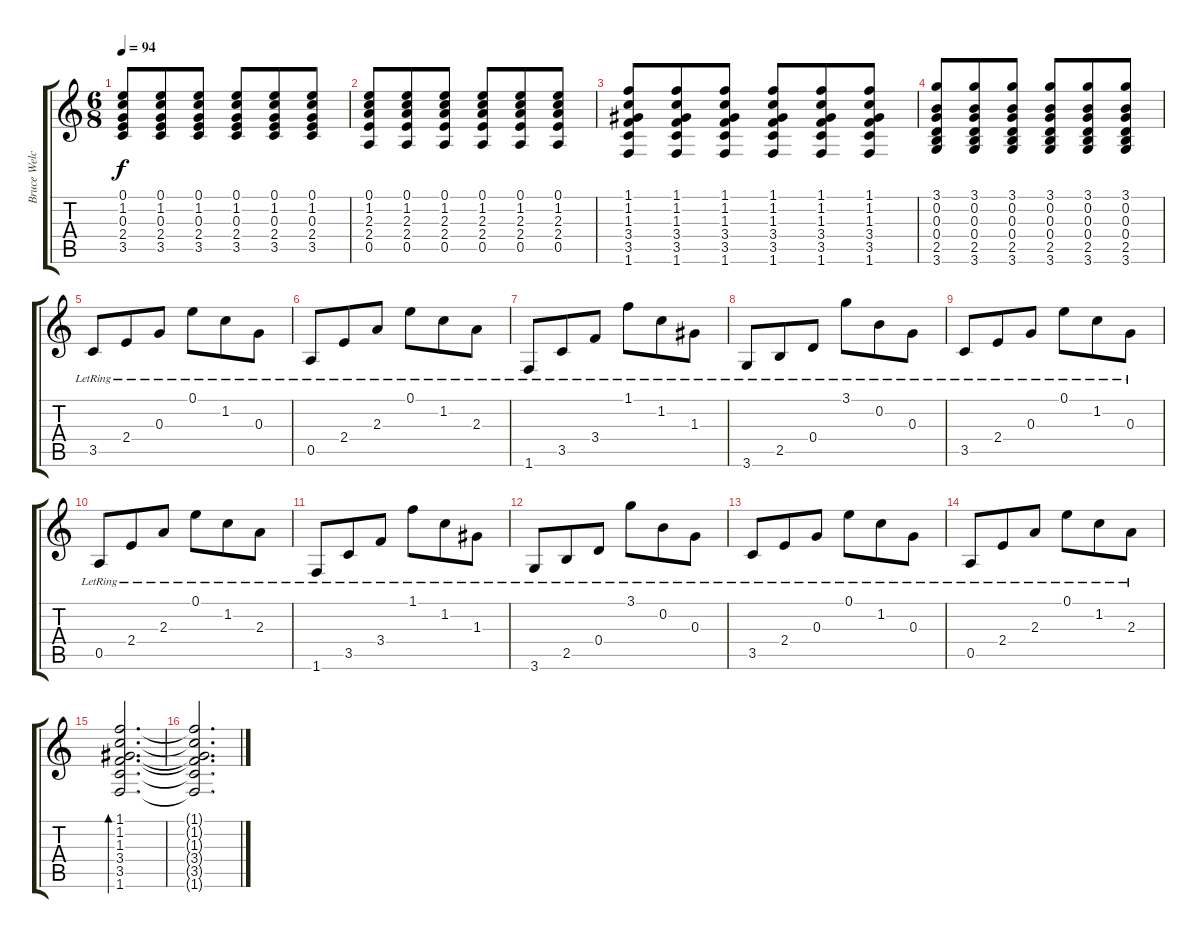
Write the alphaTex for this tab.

\track ("Bruce Welch (rhythm guitar)" "Bruce Welc") {instrument acousticguitarnylon}
\staff {score tabs}
\tuning (E4 B3 G3 D3 A2 E2) {hide}
\ts (6 8)
\tempo 94
\clef g2
\ks c
(0.1 1.2 0.3 2.4 3.5).8{dy f} (0.1 1.2 0.3 2.4 3.5).8 (0.1 1.2 0.3 2.4 3.5).8 (0.1 1.2 0.3 2.4 3.5).8 (0.1 1.2 0.3 2.4 3.5).8 (0.1 1.2 0.3 2.4 3.5).8 |
(0.1 1.2 2.3 2.4 0.5).8 (0.1 1.2 2.3 2.4 0.5).8 (0.1 1.2 2.3 2.4 0.5).8 (0.1 1.2 2.3 2.4 0.5).8 (0.1 1.2 2.3 2.4 0.5).8 (0.1 1.2 2.3 2.4 0.5).8 |
(1.1 1.2 1.3 3.4 3.5 1.6).8 (1.1 1.2 1.3 3.4 3.5 1.6).8 (1.1 1.2 1.3 3.4 3.5 1.6).8 (1.1 1.2 1.3 3.4 3.5 1.6).8 (1.1 1.2 1.3 3.4 3.5 1.6).8 (1.1 1.2 1.3 3.4 3.5 1.6).8 |
(3.1 0.2 0.3 0.4 2.5 3.6).8 (3.1 0.2 0.3 0.4 2.5 3.6).8 (3.1 0.2 0.3 0.4 2.5 3.6).8 (3.1 0.2 0.3 0.4 2.5 3.6).8 (3.1 0.2 0.3 0.4 2.5 3.6).8 (3.1 0.2 0.3 0.4 2.5 3.6).8 |
3.5{lr}.8{volume 10} 2.4{lr}.8 0.3{lr}.8 0.1{lr}.8 1.2{lr}.8 0.3{lr}.8 |
0.5{lr}.8 2.4{lr}.8 2.3{lr}.8 0.1{lr}.8 1.2{lr}.8 2.3{lr}.8 |
1.6{lr}.8 3.5{lr}.8 3.4{lr}.8 1.1{lr}.8 1.2{lr}.8 1.3{lr}.8 |
3.6{lr}.8 2.5{lr}.8 0.4{lr}.8 3.1{lr}.8 0.2{lr}.8 0.3{lr}.8 |
3.5{lr}.8 2.4{lr}.8 0.3{lr}.8 0.1{lr}.8 1.2{lr}.8 0.3{lr}.8 |
0.5{lr}.8 2.4{lr}.8 2.3{lr}.8 0.1{lr}.8 1.2{lr}.8 2.3{lr}.8 |
1.6{lr}.8 3.5{lr}.8 3.4{lr}.8 1.1{lr}.8 1.2{lr}.8 1.3{lr}.8 |
3.6{lr}.8 2.5{lr}.8 0.4{lr}.8 3.1{lr}.8 0.2{lr}.8 0.3{lr}.8 |
3.5{lr}.8 2.4{lr}.8 0.3{lr}.8 0.1{lr}.8 1.2{lr}.8 0.3{lr}.8 |
0.5{lr}.8 2.4{lr}.8 2.3{lr}.8 0.1{lr}.8 1.2{lr}.8 2.3{lr}.8 |
(1.1 1.2 1.3 3.4 3.5 1.6).2{d bd 240 volume 8} |
(1.1{t} 1.2{t} 1.3{t} 3.4{t} 3.5{t} 1.6{t}).2{d}
